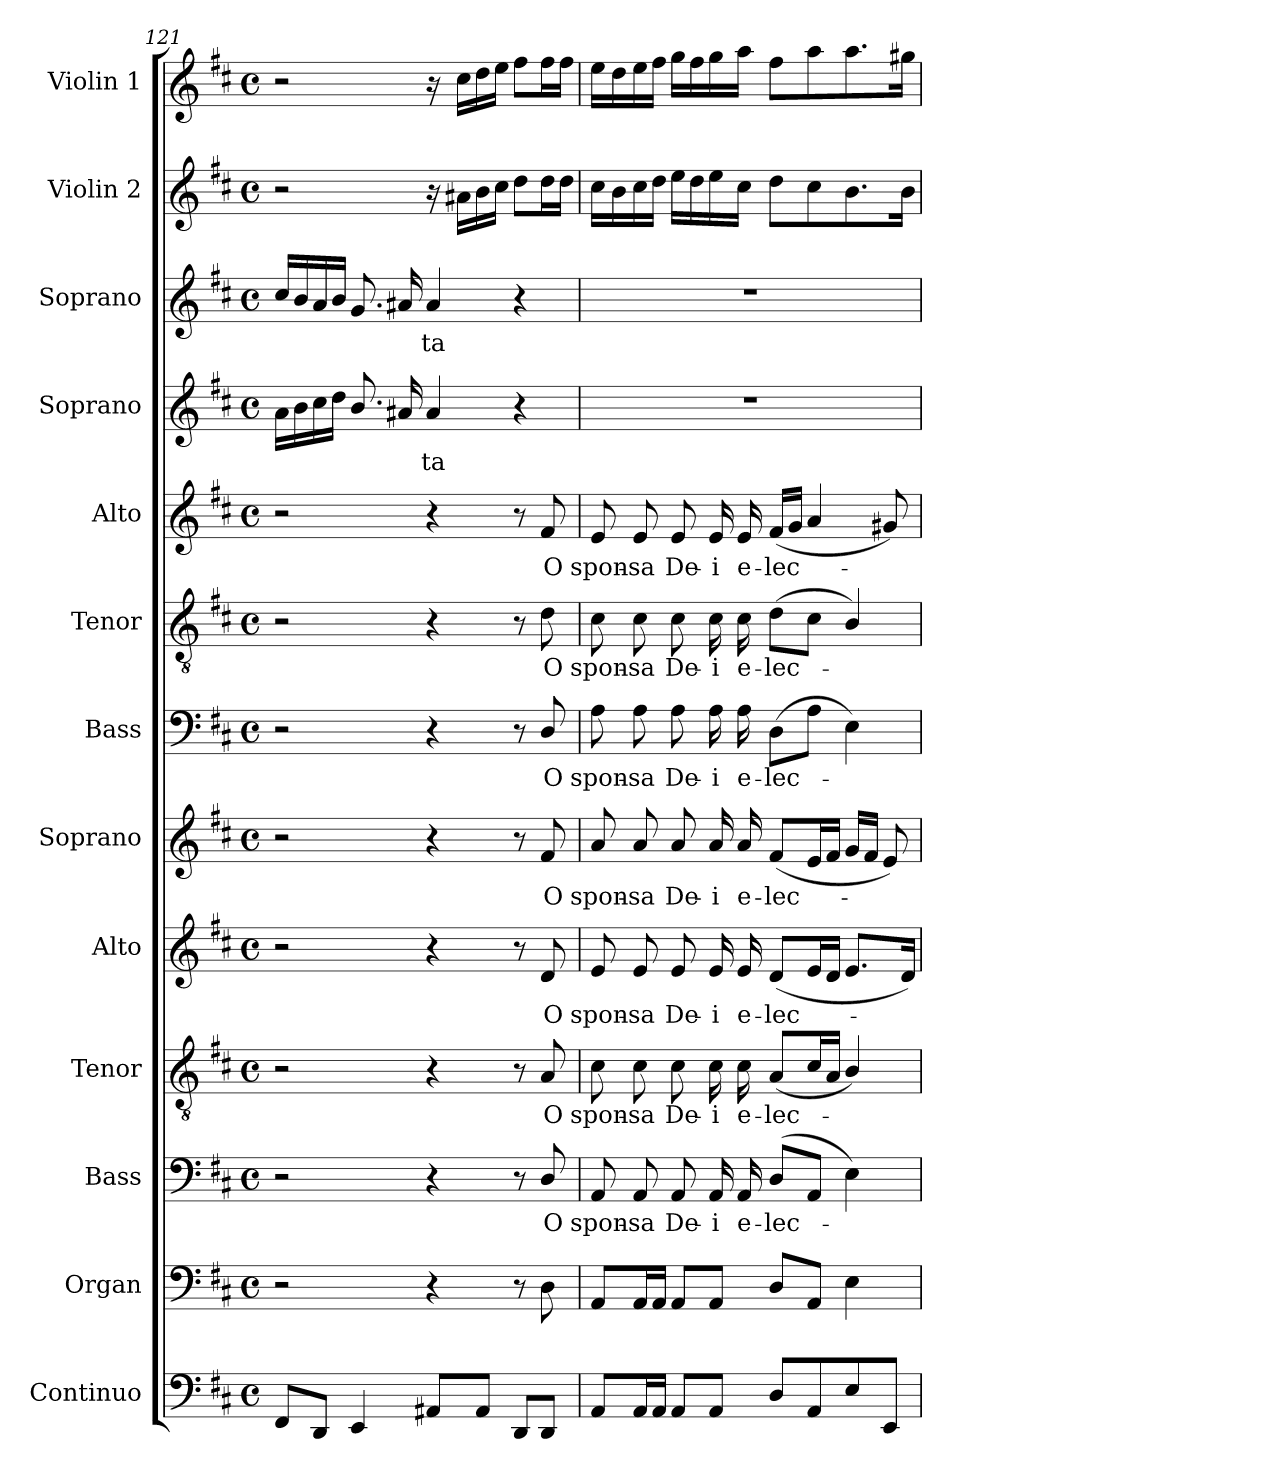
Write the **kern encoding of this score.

**kern	**kern	**kern	**text	**kern	**text	**kern	**text	**kern	**text	**kern	**text	**kern	**text	**kern	**text	**kern	**text	**kern	**text	**kern	**kern
*part13	*part12	*part11	*part11	*part10	*part10	*part9	*part9	*part8	*part8	*part7	*part7	*part6	*part6	*part5	*part5	*part4	*part4	*part3	*part3	*part2	*part1
*staff13	*staff12	*staff11	*staff11	*staff10	*staff10	*staff9	*staff9	*staff8	*staff8	*staff7	*staff7	*staff6	*staff6	*staff5	*staff5	*staff4	*staff4	*staff3	*staff3	*staff2	*staff1
*I"Continuo	*I"Organ	*I"Bass	*	*I"Tenor	*	*I"Alto	*	*I"Soprano	*	*I"Bass	*	*I"Tenor	*	*I"Alto	*	*I"Soprano	*	*I"Soprano	*	*I"Violin 2	*I"Violin 1
*I'Cont.	*I'Org.	*I'B.	*	*I'T.	*	*I'A.	*	*I'S.	*	*I'B.	*	*I'T.	*	*I'A.	*	*I'S.	*	*I'S.	*	*I'Vln. 2	*I'Vln. 1
*clefF4	*clefF4	*clefF4	*	*clefGv2	*	*clefG2	*	*clefG2	*	*clefF4	*	*clefGv2	*	*clefG2	*	*clefG2	*	*clefG2	*	*clefG2	*clefG2
*	*	*	*	*ITrd7c12	*	*	*	*	*	*	*	*ITrd7c12	*	*	*	*	*	*	*	*	*
*k[f#c#]	*k[f#c#]	*k[f#c#]	*	*k[f#c#]	*	*k[f#c#]	*	*k[f#c#]	*	*k[f#c#]	*	*k[f#c#]	*	*k[f#c#]	*	*k[f#c#]	*	*k[f#c#]	*	*k[f#c#]	*k[f#c#]
*D:	*D:	*D:	*	*D:	*	*D:	*	*D:	*	*D:	*	*D:	*	*D:	*	*D:	*	*D:	*	*D:	*D:
*M4/4	*M4/4	*M4/4	*	*M4/4	*	*M4/4	*	*M4/4	*	*M4/4	*	*M4/4	*	*M4/4	*	*M4/4	*	*M4/4	*	*M4/4	*M4/4
*met(c)	*met(c)	*met(c)	*	*met(c)	*	*met(c)	*	*met(c)	*	*met(c)	*	*met(c)	*	*met(c)	*	*met(c)	*	*met(c)	*	*met(c)	*met(c)
=121	=121	=121	=121	=121	=121	=121	=121	=121	=121	=121	=121	=121	=121	=121	=121	=121	=121	=121	=121	=121	=121
8FF#i/L	2r	2r	.	2r	.	2r	.	2r	.	2r	.	2r	.	2r	.	16ai\LL	.	16cc#i/LL	.	2r	2r
.	.	.	.	.	.	.	.	.	.	.	.	.	.	.	.	16bi\	.	16bi/	.	.	.
8DDi/J	.	.	.	.	.	.	.	.	.	.	.	.	.	.	.	16cc#i\	.	16ai/	.	.	.
.	.	.	.	.	.	.	.	.	.	.	.	.	.	.	.	16ddi\JJ	.	16bi/JJ	.	.	.
4EEi/	.	.	.	.	.	.	.	.	.	.	.	.	.	.	.	8.bi/	.	8.gi/	.	.	.
.	.	.	.	.	.	.	.	.	.	.	.	.	.	.	.	16a#Xi/	.	16a#Xi/	.	.	.
!	!	!	!	!	!	!	!	!	!	!	!	!	!	!	!	!	!LO:LY:b:color=#000000	!	!	!	!
!	!	!	!	!	!	!	!	!	!	!	!	!	!	!	!	!	!	!	!LO:LY:b:color=#000000	!	!
8AA#Xi/L	4r	4r	.	4r	.	4r	.	4r	.	4r	.	4r	.	4r	.	4a#i/	-ta	4a#i/	-ta	16r	16r
.	.	.	.	.	.	.	.	.	.	.	.	.	.	.	.	.	.	.	.	16a#Xi\LL	16cc#i\LL
8AA#i/J	.	.	.	.	.	.	.	.	.	.	.	.	.	.	.	.	.	.	.	16bi\	16ddi\
.	.	.	.	.	.	.	.	.	.	.	.	.	.	.	.	.	.	.	.	16cc#i\JJ	16eei\JJ
8DDi/L	8r	8r	.	8r	.	8r	.	8r	.	8r	.	8r	.	8r	.	4r	.	4r	.	8ddi\L	8ff#i\L
!	!	!	!LO:LY:b:color=#000000	!	!	!	!	!	!	!	!	!	!	!	!	!	!	!	!	!	!
!	!	!	!	!	!LO:LY:b:color=#000000	!	!	!	!	!	!	!	!	!	!	!	!	!	!	!	!
!	!	!	!	!	!	!	!LO:LY:b:color=#000000	!	!	!	!	!	!	!	!	!	!	!	!	!	!
!	!	!	!	!	!	!	!	!	!LO:LY:b:color=#000000	!	!	!	!	!	!	!	!	!	!	!	!
!	!	!	!	!	!	!	!	!	!	!	!LO:LY:b:color=#000000	!	!	!	!	!	!	!	!	!	!
!	!	!	!	!	!	!	!	!	!	!	!	!	!LO:LY:b:color=#000000	!	!	!	!	!	!	!	!
!	!	!	!	!	!	!	!	!	!	!	!	!	!	!	!LO:LY:b:color=#000000	!	!	!	!	!	!
8DDi/J	8Di\	8Di/	O	8AAi/	O	8di/	O	8f#i/	O	8Di/	O	8Di\	O	8f#i/	O	.	.	.	.	16ddi\L	16ff#i\L
.	.	.	.	.	.	.	.	.	.	.	.	.	.	.	.	.	.	.	.	16ddi\JJ	16ff#i\JJ
=122	=122	=122	=122	=122	=122	=122	=122	=122	=122	=122	=122	=122	=122	=122	=122	=122	=122	=122	=122	=122	=122
!	!	!	!LO:LY:b:color=#000000	!	!	!	!	!	!	!	!	!	!	!	!	!	!	!	!	!	!
!	!	!	!	!	!LO:LY:b:color=#000000	!	!	!	!	!	!	!	!	!	!	!	!	!	!	!	!
!	!	!	!	!	!	!	!LO:LY:b:color=#000000	!	!	!	!	!	!	!	!	!	!	!	!	!	!
!	!	!	!	!	!	!	!	!	!LO:LY:b:color=#000000	!	!	!	!	!	!	!	!	!	!	!	!
!	!	!	!	!	!	!	!	!	!	!	!LO:LY:b:color=#000000	!	!	!	!	!	!	!	!	!	!
!	!	!	!	!	!	!	!	!	!	!	!	!	!LO:LY:b:color=#000000	!	!	!	!	!	!	!	!
!	!	!	!	!	!	!	!	!	!	!	!	!	!	!	!LO:LY:b:color=#000000	!	!	!	!	!	!
8AAi/L	8AAi/L	8AAi/	spon-	8C#i\	spon-	8ei/	spon-	8ai/	spon-	8Ai\	spon-	8C#i\	spon-	8ei/	spon-	1r	.	1r	.	16cc#i\LL	16eei\LL
.	.	.	.	.	.	.	.	.	.	.	.	.	.	.	.	.	.	.	.	16bi\	16ddi\
!	!	!	!LO:LY:b:color=#000000	!	!	!	!	!	!	!	!	!	!	!	!	!	!	!	!	!	!
!	!	!	!	!	!LO:LY:b:color=#000000	!	!	!	!	!	!	!	!	!	!	!	!	!	!	!	!
!	!	!	!	!	!	!	!LO:LY:b:color=#000000	!	!	!	!	!	!	!	!	!	!	!	!	!	!
!	!	!	!	!	!	!	!	!	!LO:LY:b:color=#000000	!	!	!	!	!	!	!	!	!	!	!	!
!	!	!	!	!	!	!	!	!	!	!	!LO:LY:b:color=#000000	!	!	!	!	!	!	!	!	!	!
!	!	!	!	!	!	!	!	!	!	!	!	!	!LO:LY:b:color=#000000	!	!	!	!	!	!	!	!
!	!	!	!	!	!	!	!	!	!	!	!	!	!	!	!LO:LY:b:color=#000000	!	!	!	!	!	!
16AAi/L	16AAi/L	8AAi/	-sa	8C#i\	-sa	8ei/	-sa	8ai/	-sa	8Ai\	-sa	8C#i\	-sa	8ei/	-sa	.	.	.	.	16cc#i\	16eei\
16AAi/JJ	16AAi/JJ	.	.	.	.	.	.	.	.	.	.	.	.	.	.	.	.	.	.	16ddi\JJ	16ff#i\JJ
!	!	!	!LO:LY:b:color=#000000	!	!	!	!	!	!	!	!	!	!	!	!	!	!	!	!	!	!
!	!	!	!	!	!LO:LY:b:color=#000000	!	!	!	!	!	!	!	!	!	!	!	!	!	!	!	!
!	!	!	!	!	!	!	!LO:LY:b:color=#000000	!	!	!	!	!	!	!	!	!	!	!	!	!	!
!	!	!	!	!	!	!	!	!	!LO:LY:b:color=#000000	!	!	!	!	!	!	!	!	!	!	!	!
!	!	!	!	!	!	!	!	!	!	!	!LO:LY:b:color=#000000	!	!	!	!	!	!	!	!	!	!
!	!	!	!	!	!	!	!	!	!	!	!	!	!LO:LY:b:color=#000000	!	!	!	!	!	!	!	!
!	!	!	!	!	!	!	!	!	!	!	!	!	!	!	!LO:LY:b:color=#000000	!	!	!	!	!	!
8AAi/L	8AAi/L	8AAi/	De-	8C#i\	De-	8ei/	De-	8ai/	De-	8Ai\	De-	8C#i\	De-	8ei/	De-	.	.	.	.	16eei\LL	16ggi\LL
.	.	.	.	.	.	.	.	.	.	.	.	.	.	.	.	.	.	.	.	16ddi\	16ff#i\
!	!	!	!LO:LY:b:color=#000000	!	!	!	!	!	!	!	!	!	!	!	!	!	!	!	!	!	!
!	!	!	!	!	!LO:LY:b:color=#000000	!	!	!	!	!	!	!	!	!	!	!	!	!	!	!	!
!	!	!	!	!	!	!	!LO:LY:b:color=#000000	!	!	!	!	!	!	!	!	!	!	!	!	!	!
!	!	!	!	!	!	!	!	!	!LO:LY:b:color=#000000	!	!	!	!	!	!	!	!	!	!	!	!
!	!	!	!	!	!	!	!	!	!	!	!LO:LY:b:color=#000000	!	!	!	!	!	!	!	!	!	!
!	!	!	!	!	!	!	!	!	!	!	!	!	!LO:LY:b:color=#000000	!	!	!	!	!	!	!	!
!	!	!	!	!	!	!	!	!	!	!	!	!	!	!	!LO:LY:b:color=#000000	!	!	!	!	!	!
8AAi/J	8AAi/J	16AAi/	-i	16C#i\	-i	16ei/	-i	16ai/	-i	16Ai\	-i	16C#i\	-i	16ei/	-i	.	.	.	.	16eei\	16ggi\
!	!	!	!LO:LY:b:color=#000000	!	!	!	!	!	!	!	!	!	!	!	!	!	!	!	!	!	!
!	!	!	!	!	!LO:LY:b:color=#000000	!	!	!	!	!	!	!	!	!	!	!	!	!	!	!	!
!	!	!	!	!	!	!	!LO:LY:b:color=#000000	!	!	!	!	!	!	!	!	!	!	!	!	!	!
!	!	!	!	!	!	!	!	!	!LO:LY:b:color=#000000	!	!	!	!	!	!	!	!	!	!	!	!
!	!	!	!	!	!	!	!	!	!	!	!LO:LY:b:color=#000000	!	!	!	!	!	!	!	!	!	!
!	!	!	!	!	!	!	!	!	!	!	!	!	!LO:LY:b:color=#000000	!	!	!	!	!	!	!	!
!	!	!	!	!	!	!	!	!	!	!	!	!	!	!	!LO:LY:b:color=#000000	!	!	!	!	!	!
.	.	16AAi/	e-	16C#i\	e-	16ei/	e-	16ai/	e-	16Ai\	e-	16C#i\	e-	16ei/	e-	.	.	.	.	16cc#i\JJ	16aai\JJ
!	!	!	!LO:LY:b:color=#000000	!	!	!	!	!	!	!	!	!	!	!	!	!	!	!	!	!	!
!	!	!	!	!	!LO:LY:b:color=#000000	!	!	!	!	!	!	!	!	!	!	!	!	!	!	!	!
!	!	!	!	!	!	!	!LO:LY:b:color=#000000	!	!	!	!	!	!	!	!	!	!	!	!	!	!
!	!	!	!	!	!	!	!	!	!LO:LY:b:color=#000000	!	!	!	!	!	!	!	!	!	!	!	!
!	!	!	!	!	!	!	!	!	!	!	!LO:LY:b:color=#000000	!	!	!	!	!	!	!	!	!	!
!	!	!	!	!	!	!	!	!	!	!	!	!	!LO:LY:b:color=#000000	!	!	!	!	!	!	!	!
!	!	!	!	!	!	!	!	!	!	!	!	!	!	!	!LO:LY:b:color=#000000	!	!	!	!	!	!
8Di/L	8Di/L	(8Di/L	-lec-	(8AAi/L	-lec-	(8di/L	-lec-	(8f#i/L	-lec-	(8Di\L	-lec-	(8Di\L	-lec-	(16f#i/LL	-lec-	.	.	.	.	8ddi\L	8ff#i\L
.	.	.	.	.	.	.	.	.	.	.	.	.	.	16gi/JJ	.	.	.	.	.	.	.
8AAi/	8AAi/J	8AAi/J	.	16C#i/L	.	16ei/L	.	16ei/L	.	8Ai\J	.	8C#i\J	.	4ai/	.	.	.	.	.	8cc#i\	8aai\
.	.	.	.	16AAi/JJ	.	16di/JJ	.	16f#i/JJ	.	.	.	.	.	.	.	.	.	.	.	.	.
8Ei/	4Ei\	4Ei\)	.	4BBi/)	.	8.ei/L	.	16gi/LL	.	4Ei\)	.	4BBi/)	.	.	.	.	.	.	.	8.bi\	8.aai\
.	.	.	.	.	.	.	.	16f#i/JJ	.	.	.	.	.	.	.	.	.	.	.	.	.
8EEi/J	.	.	.	.	.	.	.	8ei/)	.	.	.	.	.	8g#Xi/)	.	.	.	.	.	.	.
.	.	.	.	.	.	16di/Jk)	.	.	.	.	.	.	.	.	.	.	.	.	.	16bi\Jk	16gg#Xi\Jk
=	=	=	=	=	=	=	=	=	=	=	=	=	=	=	=	=	=	=	=	=	=
*-	*-	*-	*-	*-	*-	*-	*-	*-	*-	*-	*-	*-	*-	*-	*-	*-	*-	*-	*-	*-	*-
